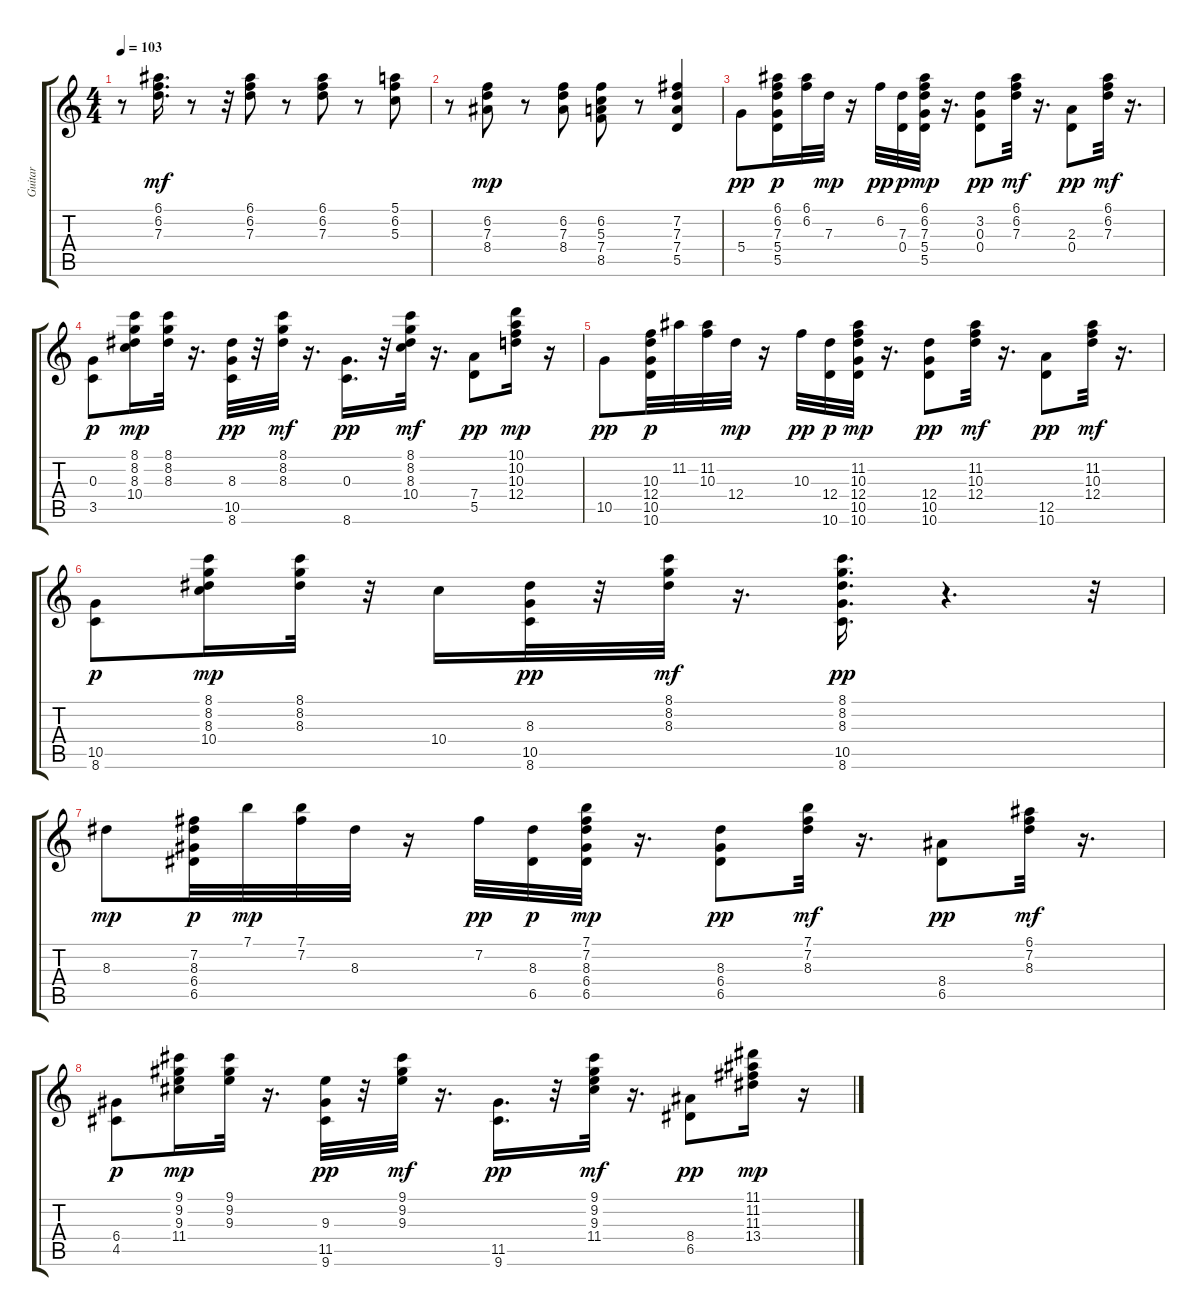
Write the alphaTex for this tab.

\track ("Guitar" "Guitar") {instrument acousticguitarsteel}
\staff {score tabs}
\tuning (E4 B3 G3 D3 A2 E2) {hide}
\ts (4 4)
\tempo 103
\clef g2
\ks c
r.8{dy mp} (6.1 6.2 7.3).16{d dy mf} r.8 r.32 (6.1 6.2 7.3).8 r.8 (6.1 6.2 7.3).8 r.8 (5.1 6.2 5.3).8 |
r.8 (6.2 7.3 8.4).8{dy mp} r.8 (6.2 7.3 8.4).8 (6.2 5.3 7.4 8.5).8 r.8 (7.2 7.3 7.4 5.5).4 |
5.4.8{dy pp} (6.1 6.2 7.3 5.4 5.5).16{dy p} (6.1 6.2).32 7.3.32{dy mp} r.16 6.2.32{dy pp} (7.3 0.4).32{dy p} (6.1 6.2 7.3 5.4 5.5).32{dy mp} r.16{d} (3.2 0.3 0.4).8{dy pp} (6.1 6.2 7.3).32{dy mf} r.16{d} (2.3 0.4).8{dy pp} (6.1 6.2 7.3).32{dy mf} r.16{d} |
(0.3 3.5).8{dy p} (8.1 8.2 8.3 10.4).16{dy mp} (8.1 8.2 8.3).32 r.16{d} (8.3 10.5 8.6).32{dy pp} r.32 (8.1 8.2 8.3).32{dy mf} r.16{d} (0.3 8.6).16{d dy pp} r.32 (8.1 8.2 8.3 10.4).32{dy mf} r.16{d} (7.4 5.5).8{dy pp} (10.1 10.2 10.3 12.4).16{dy mp} r.16 |
10.5.8{dy pp} (10.3 12.4 10.5 10.6).32{dy p} 11.2.32 (11.2 10.3).32 12.4.32{dy mp} r.16 10.3.32{dy pp} (12.4 10.6).32{dy p} (11.2 10.3 12.4 10.5 10.6).32{dy mp} r.16{d} (12.4 10.5 10.6).8{dy pp} (11.2 10.3 12.4).32{dy mf} r.16{d} (12.5 10.6).8{dy pp} (11.2 10.3 12.4).32{dy mf} r.16{d} |
(10.5 8.6).8{dy p} (8.1 8.2 8.3 10.4).16{dy mp} (8.1 8.2 8.3).32 r.32 10.4.16 (8.3 10.5 8.6).32{dy pp} r.32 (8.1 8.2 8.3).32{dy mf} r.16{d} (8.1 8.2 8.3 10.5 8.6).16{d dy pp} r.4{d} r.32 |
8.3.8{dy mp} (7.2 8.3 6.4 6.5).32{dy p} 7.1.32{dy mp} (7.1 7.2).32 8.3.32 r.16 7.2.32{dy pp} (8.3 6.5).32{dy p} (7.1 7.2 8.3 6.4 6.5).32{dy mp} r.16{d} (8.3 6.4 6.5).8{dy pp} (7.1 7.2 8.3).32{dy mf} r.16{d} (8.4 6.5).8{dy pp} (6.1 7.2 8.3).32{dy mf} r.16{d} |
(6.4 4.5).8{dy p} (9.1 9.2 9.3 11.4).16{dy mp} (9.1 9.2 9.3).32 r.16{d} (9.3 11.5 9.6).32{dy pp} r.32 (9.1 9.2 9.3).32{dy mf} r.16{d} (11.5 9.6).16{d dy pp} r.32 (9.1 9.2 9.3 11.4).32{dy mf} r.16{d} (8.4 6.5).8{dy pp} (11.1 11.2 11.3 13.4).16{dy mp} r.16
